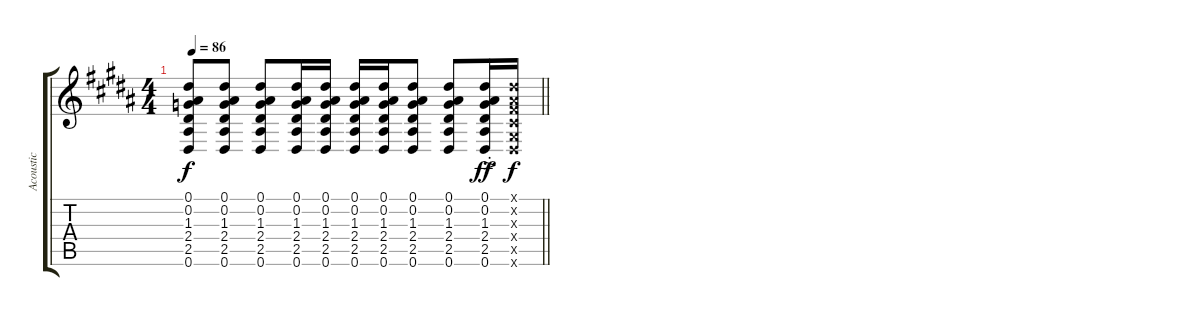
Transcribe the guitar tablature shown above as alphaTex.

\track ("Acoustic" "Acoustic") {instrument acousticguitarsteel}
\staff {score tabs}
\tuning (Eb4 Bb3 Gb3 Db3 Ab2 Eb2) {hide}
\ts (4 4)
\tempo 86
\clef g2
\barLineRight lightlight
\ks b
(0.1 0.2 1.3 2.4 2.5 0.6).8{dy f} (0.1 0.2 1.3 2.4 2.5 0.6).8 (0.1 0.2 1.3 2.4 2.5 0.6).8 (0.1 0.2 1.3 2.4 2.5 0.6).16 (0.1 0.2 1.3 2.4 2.5 0.6).16 (0.1 0.2 1.3 2.4 2.5 0.6).16 (0.1 0.2 1.3 2.4 2.5 0.6).16 (0.1 0.2 1.3 2.4 2.5 0.6).8 (0.1 0.2 1.3 2.4 2.5 0.6).8 (0.1 0.2 1.3 2.4 2.5{ac st} 0.6).16{dy ff} (0.1{x} 0.2{x} 0.3{x} 0.4{x} 0.5{x} 0.6{x}).16{dy f}
